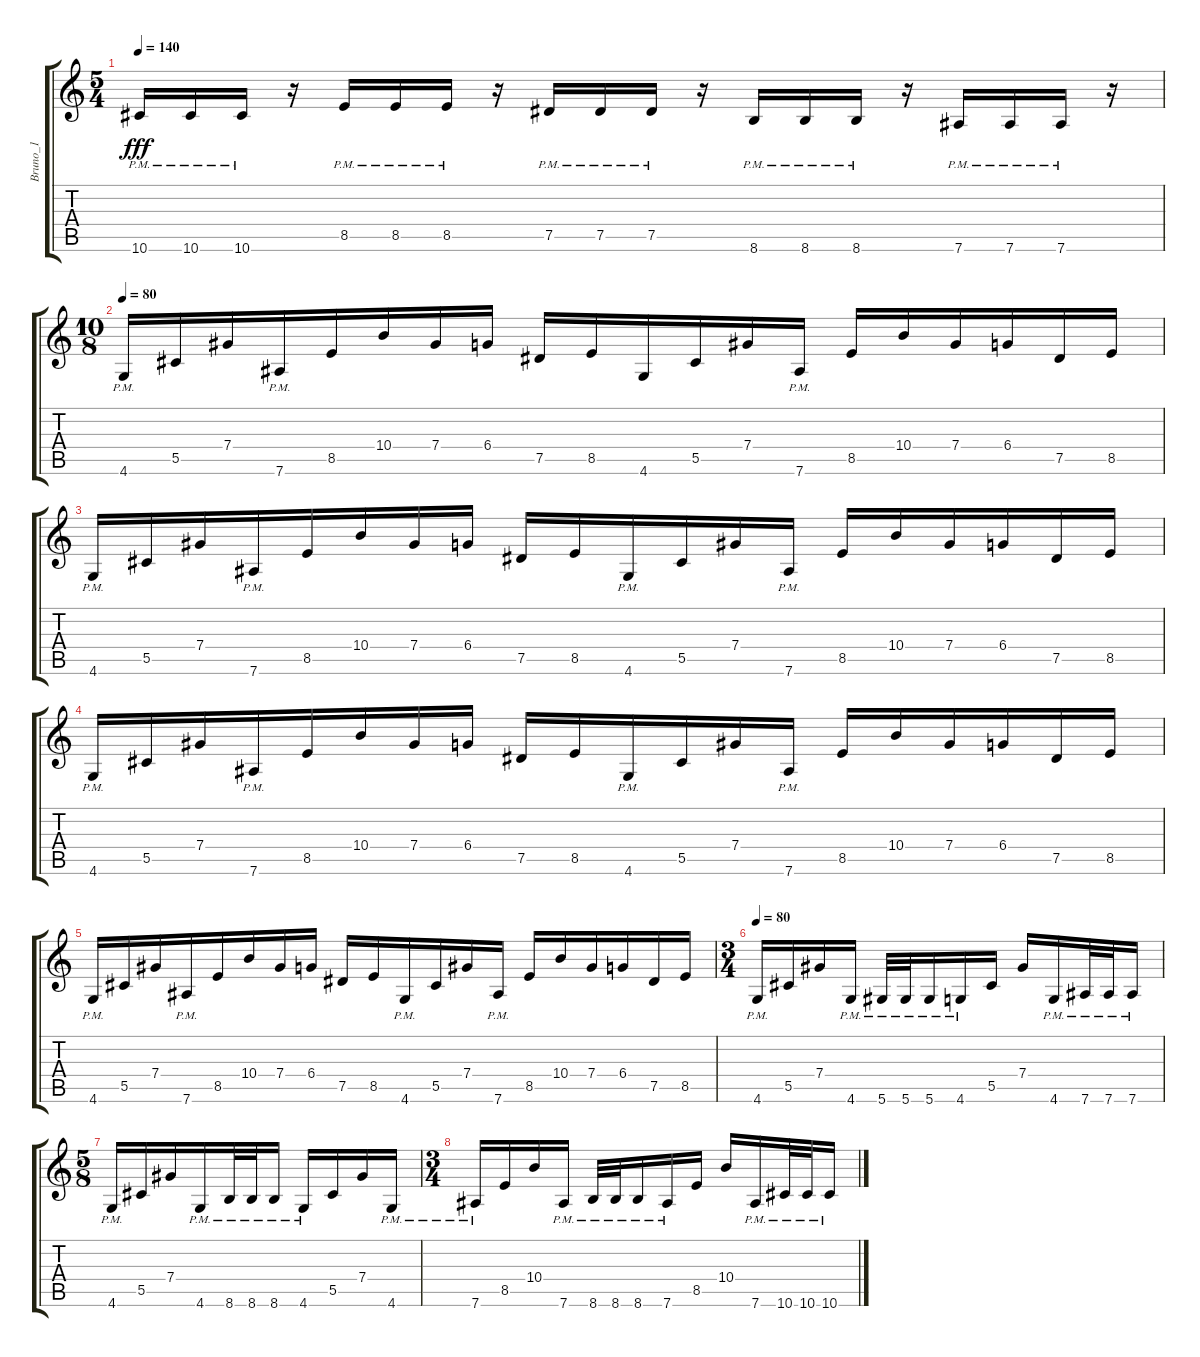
\track ("Bruno_1" "Bruno_1") {instrument distortionguitar}
\staff {score tabs}
\tuning (Eb4 Bb3 Gb3 Db3 Ab2 Eb2) {hide}
\ts (5 4)
\tempo 140
\clef g2
\ks c
10.6{pm}.16{dy fff} 10.6{pm}.16 10.6{pm}.16 r.16 8.5{pm}.16 8.5{pm}.16 8.5{pm}.16 r.16 7.5{pm}.16 7.5{pm}.16 7.5{pm}.16 r.16 8.6{pm}.16 8.6{pm}.16 8.6{pm}.16 r.16 7.6{pm}.16 7.6{pm}.16 7.6{pm}.16 r.16 |
\ts (10 8)
\tempo 80
4.6{pm}.16 5.5.16 7.4.16 7.6{pm}.16 8.5.16 10.4.16 7.4.16 6.4.16 7.5.16 8.5.16 4.6.16 5.5.16 7.4.16 7.6{pm}.16 8.5.16 10.4.16 7.4.16 6.4.16 7.5.16 8.5.16 |
4.6{pm}.16 5.5.16 7.4.16 7.6{pm}.16 8.5.16 10.4.16 7.4.16 6.4.16 7.5.16 8.5.16 4.6{pm}.16 5.5.16 7.4.16 7.6{pm}.16 8.5.16 10.4.16 7.4.16 6.4.16 7.5.16 8.5.16 |
4.6{pm}.16 5.5.16 7.4.16 7.6{pm}.16 8.5.16 10.4.16 7.4.16 6.4.16 7.5.16 8.5.16 4.6{pm}.16 5.5.16 7.4.16 7.6{pm}.16 8.5.16 10.4.16 7.4.16 6.4.16 7.5.16 8.5.16 |
4.6{pm}.16 5.5.16 7.4.16 7.6{pm}.16 8.5.16 10.4.16 7.4.16 6.4.16 7.5.16 8.5.16 4.6{pm}.16 5.5.16 7.4.16 7.6{pm}.16 8.5.16 10.4.16 7.4.16 6.4.16 7.5.16 8.5.16 |
\ts (3 4)
\tempo 80
4.6{pm}.16 5.5.16 7.4.16 4.6{pm}.16 5.6{pm}.32 5.6{pm}.32 5.6{pm}.16 4.6{pm}.16 5.5.16 7.4.16 4.6{pm}.16 7.6{pm}.32 7.6{pm}.32 7.6{pm}.16 |
\ts (5 8)
4.6{pm}.16 5.5.16 7.4.16 4.6{pm}.16 8.6{pm}.32 8.6{pm}.32 8.6{pm}.16 4.6{pm}.16 5.5.16 7.4.16 4.6{pm}.16 |
\ts (3 4)
7.6{pm}.16 8.5.16 10.4.16 7.6{pm}.16 8.6{pm}.32 8.6{pm}.32 8.6{pm}.16 7.6{pm}.16 8.5.16 10.4.16 7.6{pm}.16 10.6{pm}.32 10.6{pm}.32 10.6{pm}.16
